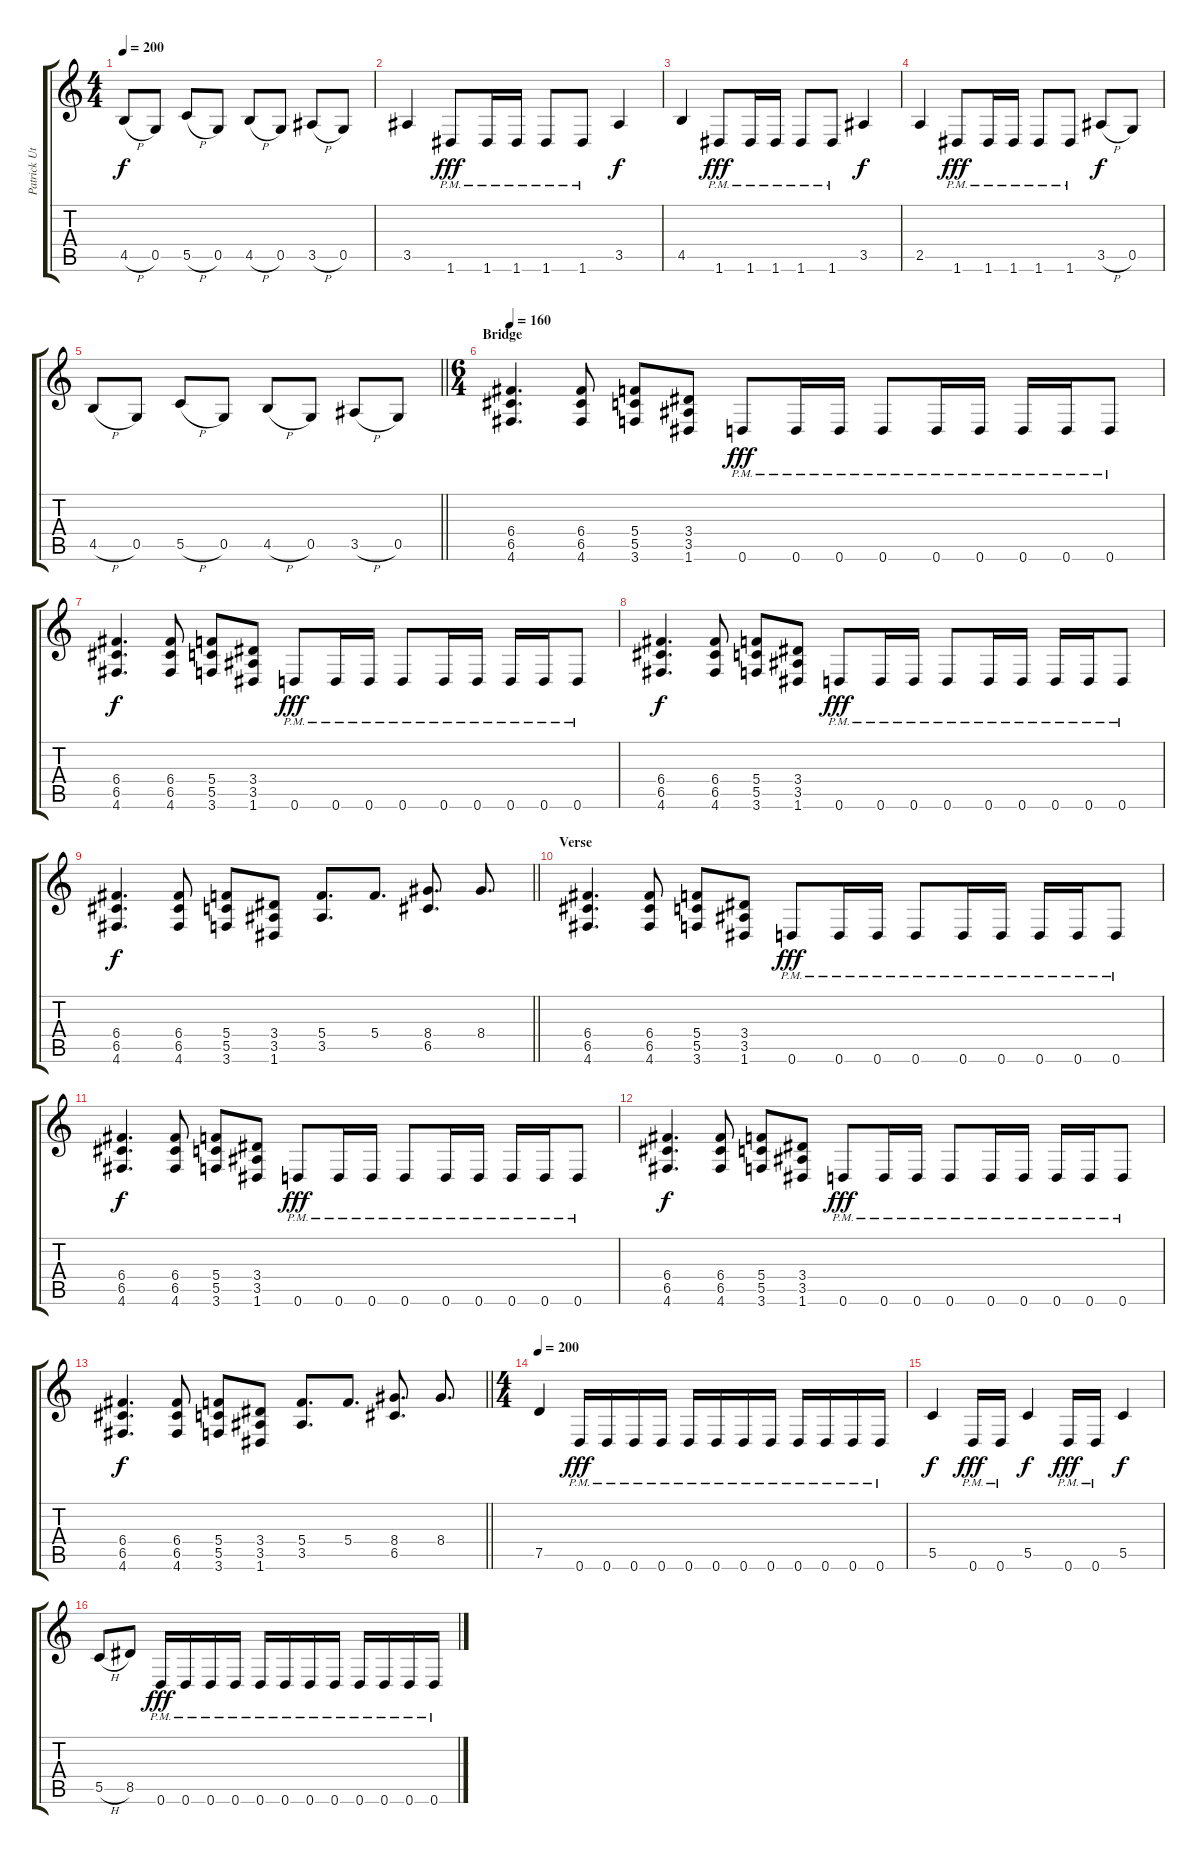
\track ("Patrick Uterwijk" "Patrick Ut") {instrument distortionguitar}
\staff {score tabs}
\tuning (D4 A3 F3 C3 G2 D2) {hide}
\ts (4 4)
\tempo 200
\clef g2
\ks c
4.5{h}.8{dy f} 0.5.8 5.5{h}.8 0.5.8 4.5{h}.8 0.5.8 3.5{h}.8 0.5.8 |
3.5.4 1.6{pm}.8{dy fff} 1.6{pm}.16 1.6{pm}.16 1.6{pm}.8 1.6{pm}.8 3.5.4{dy f} |
4.5.4 1.6{pm}.8{dy fff} 1.6{pm}.16 1.6{pm}.16 1.6{pm}.8 1.6{pm}.8 3.5.4{dy f} |
2.5.4 1.6{pm}.8{dy fff} 1.6{pm}.16 1.6{pm}.16 1.6{pm}.8 1.6{pm}.8 3.5{h}.8{dy f} 0.5.8 |
\barLineRight lightlight
4.5{h}.8 0.5.8 5.5{h}.8 0.5.8 4.5{h}.8 0.5.8 3.5{h}.8 0.5.8 |
\ts (6 4)
\section ("" "Bridge")
\tempo 160
(6.4 6.5 4.6).4{d} (6.4 6.5 4.6).8 (5.4 5.5 3.6).8 (3.4 3.5 1.6).8 0.6{pm}.8{dy fff} 0.6{pm}.16 0.6{pm}.16 0.6{pm}.8 0.6{pm}.16 0.6{pm}.16 0.6{pm}.16 0.6{pm}.16 0.6{pm}.8 |
(6.4 6.5 4.6).4{d dy f} (6.4 6.5 4.6).8 (5.4 5.5 3.6).8 (3.4 3.5 1.6).8 0.6{pm}.8{dy fff} 0.6{pm}.16 0.6{pm}.16 0.6{pm}.8 0.6{pm}.16 0.6{pm}.16 0.6{pm}.16 0.6{pm}.16 0.6{pm}.8 |
(6.4 6.5 4.6).4{d dy f} (6.4 6.5 4.6).8 (5.4 5.5 3.6).8 (3.4 3.5 1.6).8 0.6{pm}.8{dy fff} 0.6{pm}.16 0.6{pm}.16 0.6{pm}.8 0.6{pm}.16 0.6{pm}.16 0.6{pm}.16 0.6{pm}.16 0.6{pm}.8 |
\barLineRight lightlight
(6.4 6.5 4.6).4{d dy f} (6.4 6.5 4.6).8 (5.4 5.5 3.6).8 (3.4 3.5 1.6).8 (5.4 3.5).8{d} 5.4.8{d} (8.4 6.5).8{d} 8.4.8{d} |
\section ("" "Verse")
(6.4 6.5 4.6).4{d} (6.4 6.5 4.6).8 (5.4 5.5 3.6).8 (3.4 3.5 1.6).8 0.6{pm}.8{dy fff} 0.6{pm}.16 0.6{pm}.16 0.6{pm}.8 0.6{pm}.16 0.6{pm}.16 0.6{pm}.16 0.6{pm}.16 0.6{pm}.8 |
(6.4 6.5 4.6).4{d dy f} (6.4 6.5 4.6).8 (5.4 5.5 3.6).8 (3.4 3.5 1.6).8 0.6{pm}.8{dy fff} 0.6{pm}.16 0.6{pm}.16 0.6{pm}.8 0.6{pm}.16 0.6{pm}.16 0.6{pm}.16 0.6{pm}.16 0.6{pm}.8 |
(6.4 6.5 4.6).4{d dy f} (6.4 6.5 4.6).8 (5.4 5.5 3.6).8 (3.4 3.5 1.6).8 0.6{pm}.8{dy fff} 0.6{pm}.16 0.6{pm}.16 0.6{pm}.8 0.6{pm}.16 0.6{pm}.16 0.6{pm}.16 0.6{pm}.16 0.6{pm}.8 |
\barLineRight lightlight
(6.4 6.5 4.6).4{d dy f} (6.4 6.5 4.6).8 (5.4 5.5 3.6).8 (3.4 3.5 1.6).8 (5.4 3.5).8{d} 5.4.8{d} (8.4 6.5).8{d} 8.4.8{d} |
\ts (4 4)
\tempo 200
7.5.4 0.6{pm}.16{dy fff} 0.6{pm}.16 0.6{pm}.16 0.6{pm}.16 0.6{pm}.16 0.6{pm}.16 0.6{pm}.16 0.6{pm}.16 0.6{pm}.16 0.6{pm}.16 0.6{pm}.16 0.6{pm}.16 |
5.5.4{dy f} 0.6{pm}.16{dy fff} 0.6{pm}.16 5.5.4{dy f} 0.6{pm}.16{dy fff} 0.6{pm}.16 5.5.4{dy f} |
5.5{h}.8 8.5.8 0.6{pm}.16{dy fff} 0.6{pm}.16 0.6{pm}.16 0.6{pm}.16 0.6{pm}.16 0.6{pm}.16 0.6{pm}.16 0.6{pm}.16 0.6{pm}.16 0.6{pm}.16 0.6{pm}.16 0.6{pm}.16
